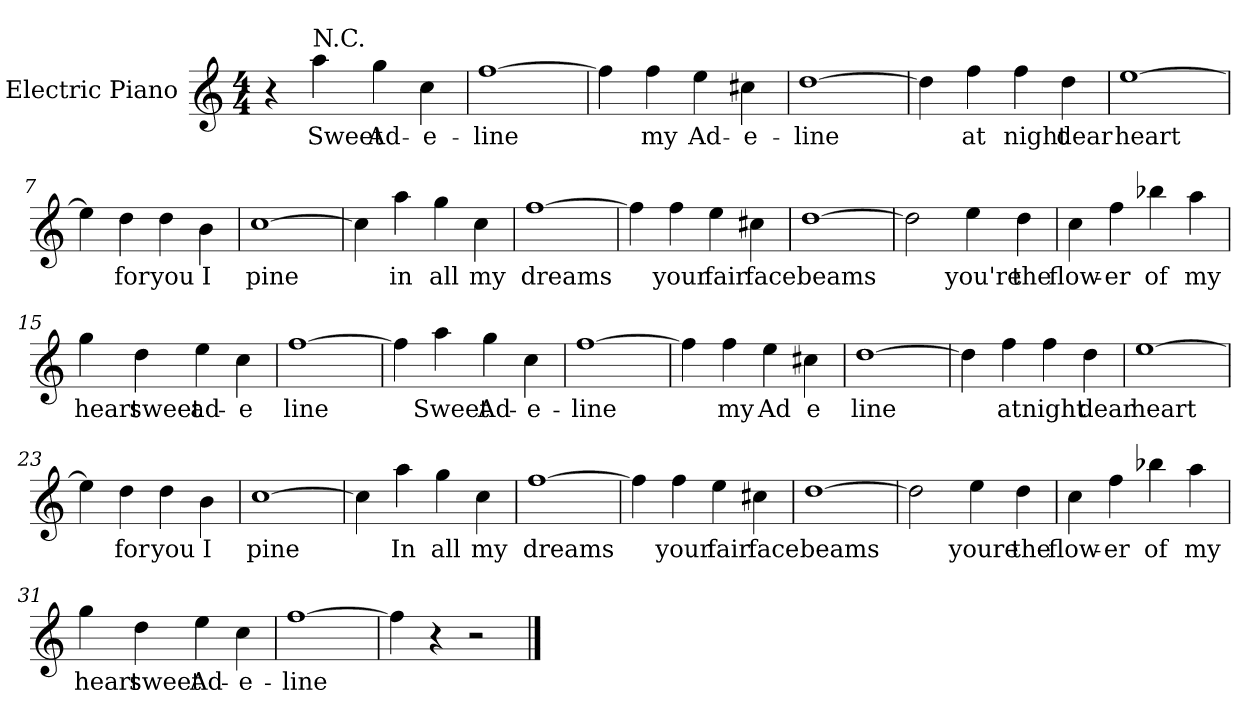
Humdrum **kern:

**kern	**text
*part1	*part1
*staff1	*staff1
*I"Electric Piano	*
*I'E.Pno	*
*clefG2	*
*k[]	*
*C:	*
*M4/4	*
=1	=1
4r	.
!LO:TX:a:t=N.C.	!
4aa\	Sweet
4gg\	Ad-
4cc\	-e-
=2	=2
[1ff	-line
=3	=3
4ff\]	.
4ff\	my
4ee\	Ad-
4cc#X\	-e-
=4	=4
[1dd	-line
=5	=5
4dd\]	.
4ff\	at
4ff\	night
4dd\	dear
=6	=6
[1ee	heart
!!LO:LB:g=z
=7	=7
4ee\]	.
4dd\	for
4dd\	you
4b\	I
=8	=8
[1cc	pine
=9	=9
4cc\]	.
4aa\	in
4gg\	all
4cc\	my
=10	=10
[1ff	dreams
=11	=11
4ff\]	.
4ff\	your
4ee\	fair
4cc#X\	face
=12	=12
[1dd	beams
!!LO:LB:g=z
=13	=13
2dd\]	.
4ee\	you're
4dd\	the
=14	=14
4cc\	flow-
4ff\	-er
4bb-X\	of
4aa\	my
=15	=15
4gg\	heart
4dd\	sweet
4ee\	ad-
4cc\	-e
=16	=16
[1ff	line
=17	=17
4ff\]	.
4aa\	Sweet
4gg\	Ad-
4cc\	-e-
=18	=18
[1ff	-line
!!LO:LB:g=z
=19	=19
4ff\]	.
4ff\	my
4ee\	Ad
4cc#X\	e
=20	=20
[1dd	line
=21	=21
4dd\]	.
4ff\	at
4ff\	night
4dd\	dear
=22	=22
[1ee	heart
=23	=23
4ee\]	.
4dd\	for
4dd\	you
4b\	I
=24	=24
[1cc	pine
=25	=25
4cc\]	.
4aa\	In
4gg\	all
4cc\	my
!!LO:LB:g=z
=26	=26
[1ff	dreams
=27	=27
4ff\]	.
4ff\	your
4ee\	fair
4cc#X\	face
=28	=28
[1dd	beams
=29	=29
2dd\]	.
4ee\	youre
4dd\	the
=30	=30
4cc\	flow-
4ff\	-er
4bb-X\	of
4aa\	my
!!LO:LB:g=z
=31	=31
4gg\	heart
4dd\	sweet
4ee\	Ad-
4cc\	-e-
=32	=32
[1ff	-line
=33	=33
4ff\]	.
4r	.
2r	.
==	==
*-	*-
